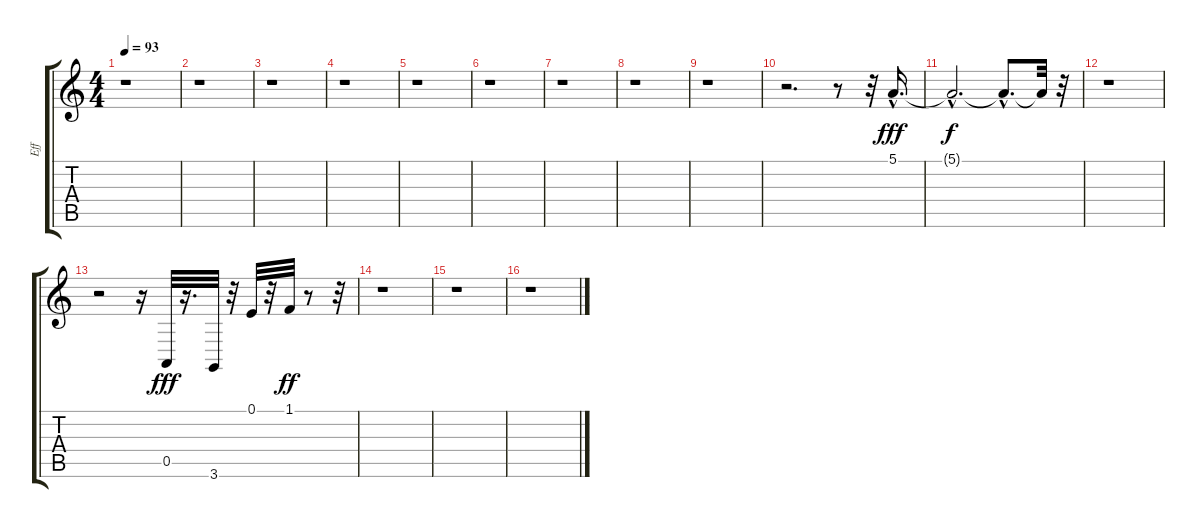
\track ("Eff" "Eff") {instrument glockenspiel}
\staff {score tabs}
\tuning (E4 B3 G3 D3 A2 E2) {hide}
\ts (4 4)
\tempo 93
\clef g2
\ks c
r.1{dy fff} |
r.1 |
r.1 |
r.1 |
r.1 |
r.1 |
r.1 |
r.1 |
r.1 |
r.2{d} r.8 r.32 5.1{hac}.16{d} |
5.1{hac t}.2{d dy f} 5.1{hac t}.8{d} 5.1{t}.32 r.32 |
r.1 |
r.2 r.16 0.5.32{dy fff volume 16 balance 12 instrument glockenspiel} r.16{d} 3.6.32{balance 3} r.32 0.1.32{balance 15} r.32 1.1.32{dy ff balance 3} r.8 r.32 |
r.1 |
r.1 |
r.1
